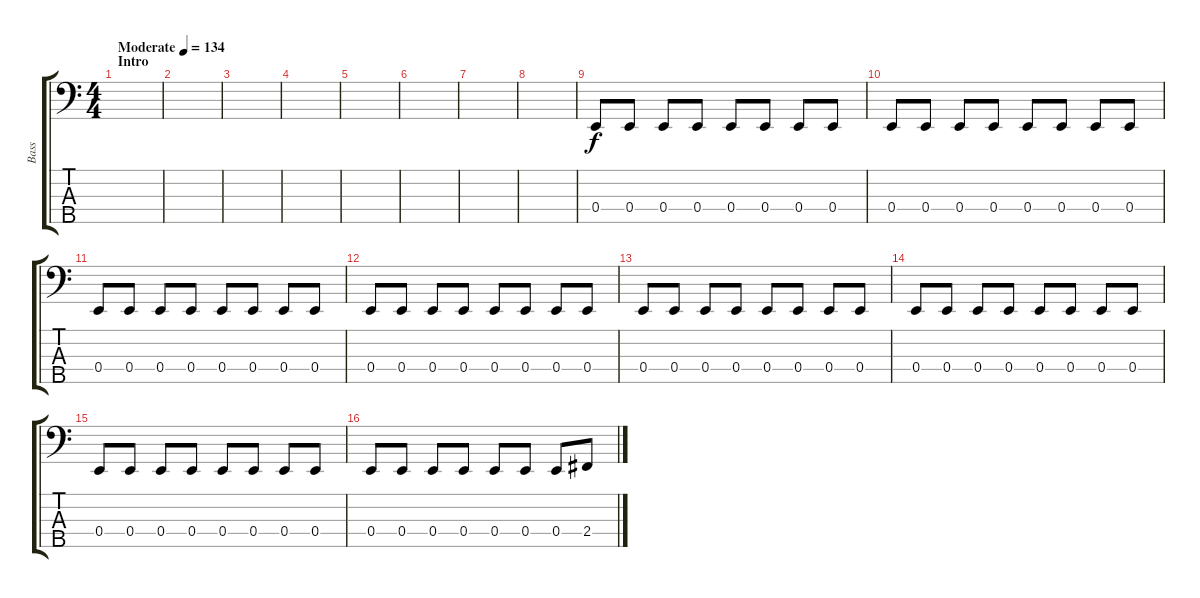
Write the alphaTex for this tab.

\track ("Bass" "Bass") {instrument electricbasspick}
\staff {score tabs}
\tuning (G2 D2 A1 E1 B0) {hide}
\ts (4 4)
\section ("" "Intro")
\tempo (134 "Moderate")
\clef f4
\ks c
|
|
|
|
|
|
|
|
0.4.8 0.4.8 0.4.8 0.4.8 0.4.8 0.4.8 0.4.8 0.4.8 |
0.4.8 0.4.8 0.4.8 0.4.8 0.4.8 0.4.8 0.4.8 0.4.8 |
0.4.8 0.4.8 0.4.8 0.4.8 0.4.8 0.4.8 0.4.8 0.4.8 |
0.4.8 0.4.8 0.4.8 0.4.8 0.4.8 0.4.8 0.4.8 0.4.8 |
0.4.8 0.4.8 0.4.8 0.4.8 0.4.8 0.4.8 0.4.8 0.4.8 |
0.4.8 0.4.8 0.4.8 0.4.8 0.4.8 0.4.8 0.4.8 0.4.8 |
0.4.8 0.4.8 0.4.8 0.4.8 0.4.8 0.4.8 0.4.8 0.4.8 |
0.4.8 0.4.8 0.4.8 0.4.8 0.4.8 0.4.8 0.4.8 2.4.8
